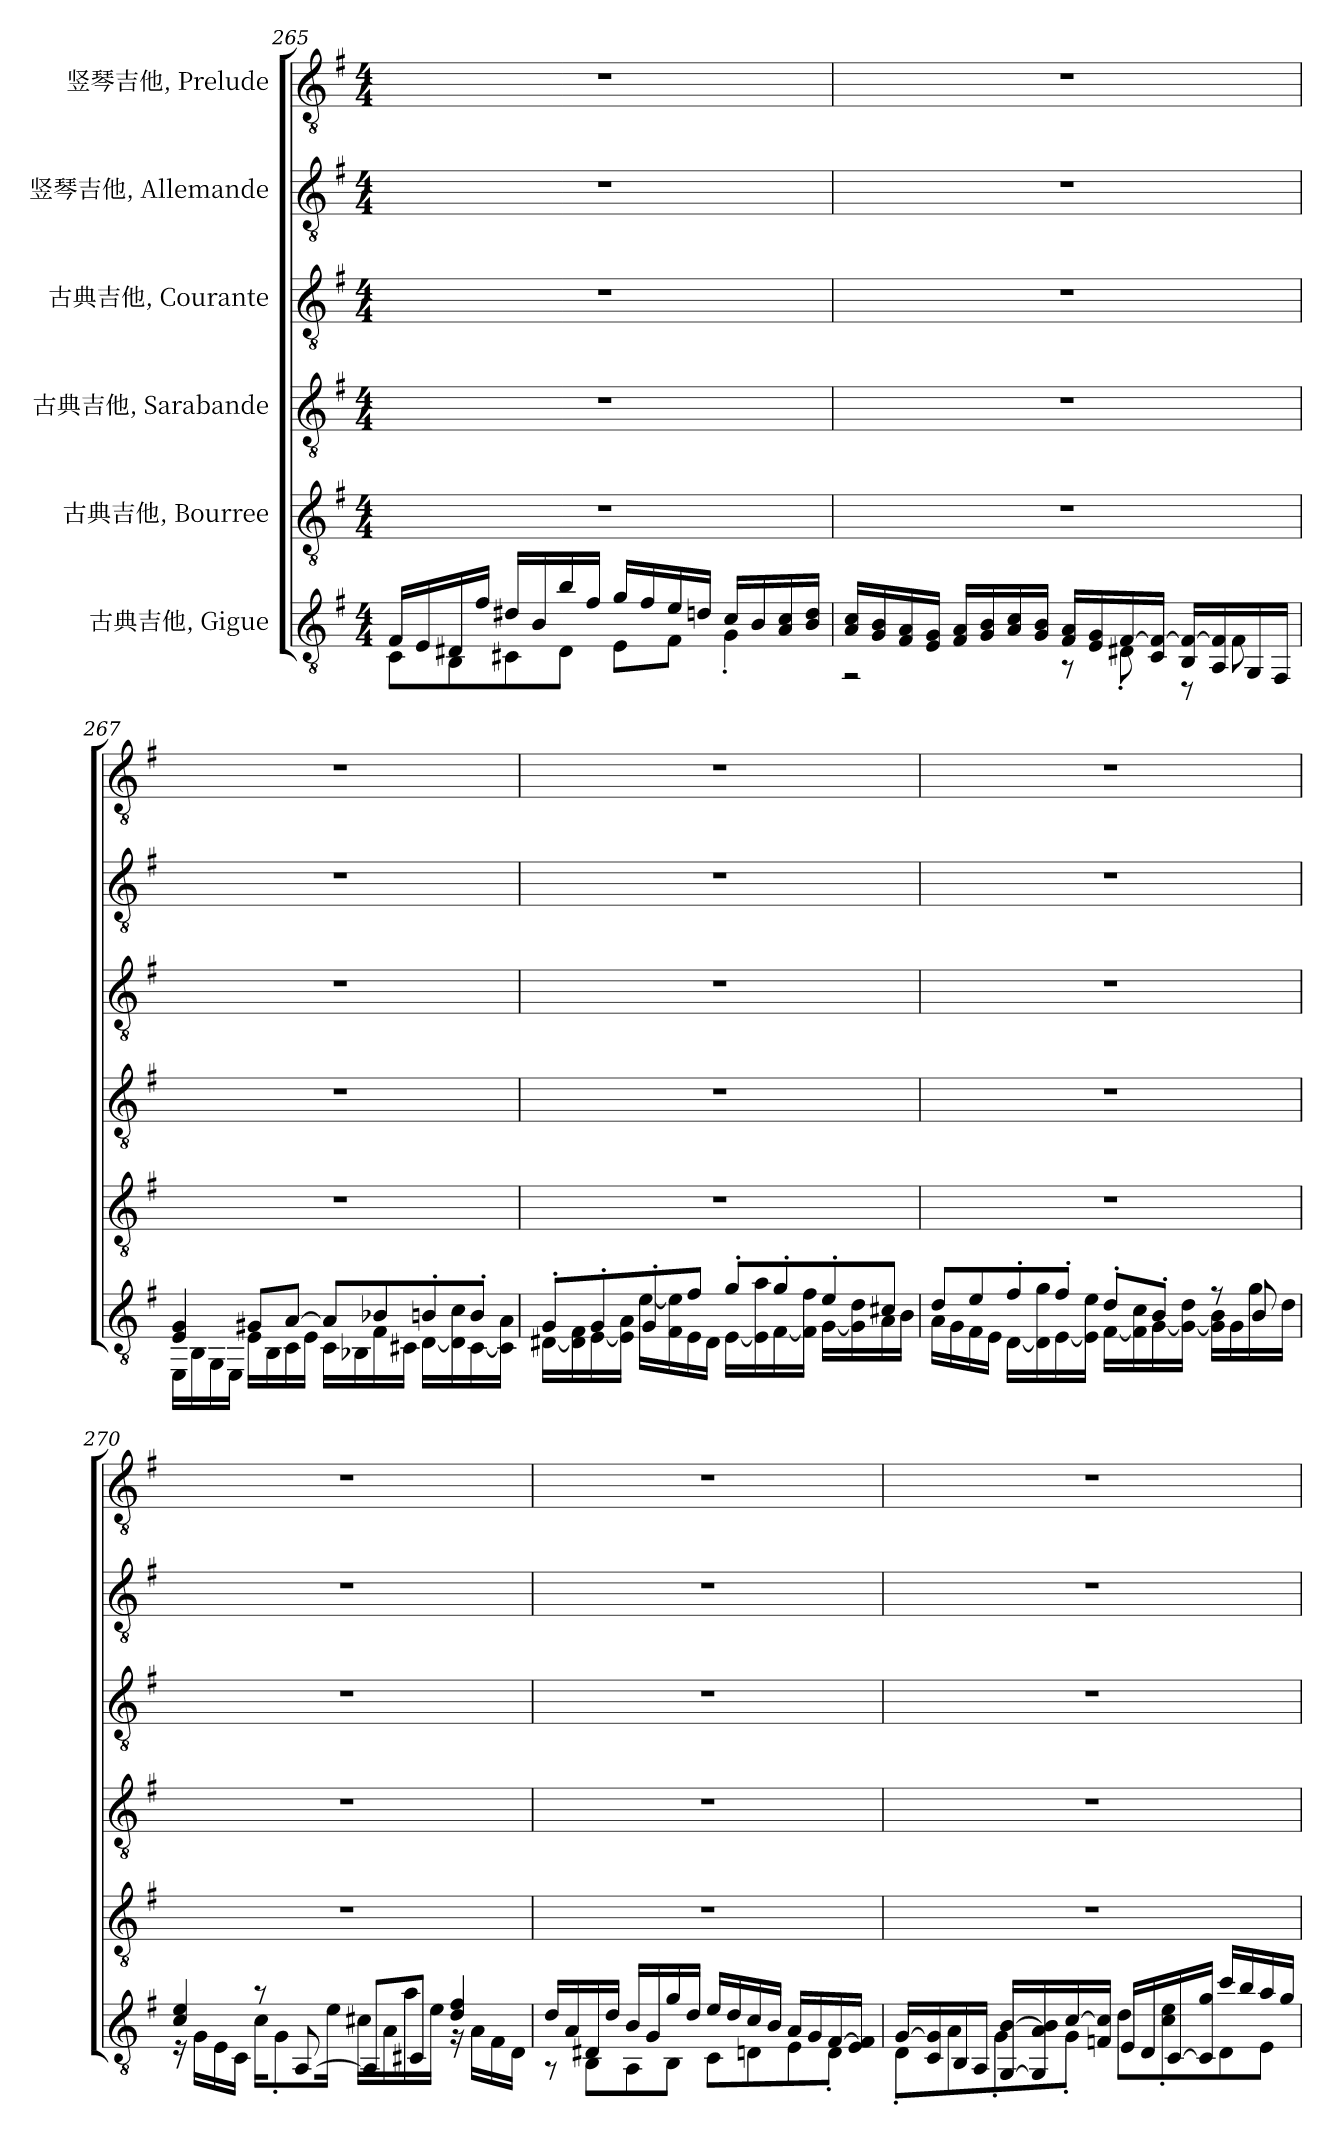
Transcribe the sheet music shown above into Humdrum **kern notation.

**kern	**kern	**kern	**kern	**kern	**kern
*part6	*part5	*part4	*part3	*part2	*part1
*staff6	*staff5	*staff4	*staff3	*staff2	*staff1
*I"古典吉他, Gigue	*I"古典吉他, Bourree	*I"古典吉他, Sarabande	*I"古典吉他, Courante	*I"竖琴吉他, Allemande	*I"竖琴吉他, Prelude
!!LO:LB:g=z
*clefGv2	*clefGv2	*clefGv2	*clefGv2	*clefGv2	*clefGv2
*k[f#]	*k[f#]	*k[f#]	*k[f#]	*k[f#]	*k[f#]
*M4/4	*M4/4	*M4/4	*M4/4	*M4/4	*M4/4
=265	=265	=265	=265	=265	=265
*^	*	*	*	*	*
16F#/LL	8C\L	1r	1r	1r	1r	1r
16E/	.	.	.	.	.	.
16D#X/	8BB\	.	.	.	.	.
16f#/JJ	.	.	.	.	.	.
16d#X/LL	8C#X\	.	.	.	.	.
16B/	.	.	.	.	.	.
16b/	8D#\J	.	.	.	.	.
16f#/JJ	.	.	.	.	.	.
16g/LL	8E\L	.	.	.	.	.
16f#/	.	.	.	.	.	.
16e/	8F#\J	.	.	.	.	.
16dn/JJ	.	.	.	.	.	.
16c/LL	4G'\	.	.	.	.	.
16B/	.	.	.	.	.	.
16A/ 16c/	.	.	.	.	.	.
16B/ 16d/JJ	.	.	.	.	.	.
=266	=266	=266	=266	=266	=266	=266
16A/ 16c/LL	2r	1r	1r	1r	1r	1r
16G/ 16B/	.	.	.	.	.	.
16F#/ 16A/	.	.	.	.	.	.
16E/ 16G/JJ	.	.	.	.	.	.
16F#/ 16A/LL	.	.	.	.	.	.
16G/ 16B/	.	.	.	.	.	.
16A/ 16c/	.	.	.	.	.	.
16G/ 16B/JJ	.	.	.	.	.	.
16F#/ 16A/LL	8r	.	.	.	.	.
16E/ 16G/	.	.	.	.	.	.
[16F#/	8D#X'\	.	.	.	.	.
16C/ 16F#/_JJ	.	.	.	.	.	.
16BB/ 16F#/_LL	8r	.	.	.	.	.
16AA/ 16F#/]	.	.	.	.	.	.
16GG/	8F#\	.	.	.	.	.
16FF#/JJ	.	.	.	.	.	.
!!LO:PB:g=z
=267	=267	=267	=267	=267	=267	=267
4E/ 4G/	16EE\LL	1r	1r	1r	1r	1r
.	16BB\	.	.	.	.	.
.	16GG\	.	.	.	.	.
.	16EE\JJ	.	.	.	.	.
8G#X/L	16E\LL	.	.	.	.	.
.	16BB\	.	.	.	.	.
[8A/J	16C\	.	.	.	.	.
.	16E\JJ	.	.	.	.	.
8A/L]	16C\LL	.	.	.	.	.
.	16BB-X\	.	.	.	.	.
8B-X/	16F#\	.	.	.	.	.
.	16C#X\JJ	.	.	.	.	.
8Bn'/	[16D\LL	.	.	.	.	.
.	16D\] 16c\	.	.	.	.	.
8B'/J	[16C#\	.	.	.	.	.
.	16C#\] 16A\JJ	.	.	.	.	.
!!LO:LB:g=z
=268	=268	=268	=268	=268	=268	=268
8G'/L	[16D#X\LL	1r	1r	1r	1r	1r
.	16D#\] 16F#\	.	.	.	.	.
8G'/	[16E\	.	.	.	.	.
.	16E\] 16A\JJ	.	.	.	.	.
8G'/	[16e\LL	.	.	.	.	.
.	16F#\ 16e\]	.	.	.	.	.
8f#/J	16E\	.	.	.	.	.
.	16D#\JJ	.	.	.	.	.
8g'/L	[16E\LL	.	.	.	.	.
.	16E\] 16a\	.	.	.	.	.
8g'/	[16F#\	.	.	.	.	.
.	16F#\] 16f#\JJ	.	.	.	.	.
8e'/	[16G\LL	.	.	.	.	.
.	16G\] 16d\	.	.	.	.	.
8c#X/J	16A\	.	.	.	.	.
.	16B\JJ	.	.	.	.	.
=269	=269	=269	=269	=269	=269	=269
8d/L	16A\LL	1r	1r	1r	1r	1r
.	16G\	.	.	.	.	.
8e/	16F#\	.	.	.	.	.
.	16E\JJ	.	.	.	.	.
8f#'/	[16D\LL	.	.	.	.	.
.	16D\] 16g\	.	.	.	.	.
8f#'/J	[16E\	.	.	.	.	.
.	16E\] 16e\JJ	.	.	.	.	.
8d'/L	[16F#\LL	.	.	.	.	.
.	16F#\] 16c\	.	.	.	.	.
8B'/J	[16G\	.	.	.	.	.
.	16G\_ 16d\JJ	.	.	.	.	.
8r	16G\] 16B\LL	.	.	.	.	.
.	16G\	.	.	.	.	.
8B/	16g\	.	.	.	.	.
.	16d\JJ	.	.	.	.	.
!!LO:PB:g=z
=270	=270	=270	=270	=270	=270	=270
4c/ 4e/	16r	1r	1r	1r	1r	1r
.	16G\LL	.	.	.	.	.
.	16E\	.	.	.	.	.
.	16C\JJ	.	.	.	.	.
8r	16c\KL	.	.	.	.	.
.	8G'\	.	.	.	.	.
[8AA/	.	.	.	.	.	.
.	16e\Jk	.	.	.	.	.
8AA/L]	16c#X\LL	.	.	.	.	.
.	16A\	.	.	.	.	.
8C#X/J	16a\	.	.	.	.	.
.	16e\JJ	.	.	.	.	.
4d/ 4f#/	16r	.	.	.	.	.
.	16A\LL	.	.	.	.	.
.	16F#\	.	.	.	.	.
.	16D\JJ	.	.	.	.	.
=271	=271	=271	=271	=271	=271	=271
16d/LL	8r	1r	1r	1r	1r	1r
16A/	.	.	.	.	.	.
16D#X/	8BB\L	.	.	.	.	.
16d/JJ	.	.	.	.	.	.
16B/LL	8AA\	.	.	.	.	.
16G/	.	.	.	.	.	.
16g/	8BB\J	.	.	.	.	.
16d/JJ	.	.	.	.	.	.
16e/LL	8C\L	.	.	.	.	.
16d/	.	.	.	.	.	.
16c/	8Dn\	.	.	.	.	.
16B/JJ	.	.	.	.	.	.
16A/LL	8E\	.	.	.	.	.
16G/	.	.	.	.	.	.
[16F#/	8D'\J	.	.	.	.	.
16E/ 16F#/]JJ	.	.	.	.	.	.
!!LO:LB:g=z
=272	=272	=272	=272	=272	=272	=272
[16G/LL	8D'\L	1r	1r	1r	1r	1r
16C/ 16G/]	.	.	.	.	.	.
16BB/	8A\	.	.	.	.	.
16AA/JJ	.	.	.	.	.	.
[16GG/ [16B/LL	8G'\	.	.	.	.	.
16GG/] 16A/ 16B/]	.	.	.	.	.	.
[16c/	8G'\J	.	.	.	.	.
16Fn/ 16c/]JJ	.	.	.	.	.	.
16E/LL	8d\L	.	.	.	.	.
16D/	.	.	.	.	.	.
[16C/	8c\' 8e\'	.	.	.	.	.
16C/] 16g/JJ	.	.	.	.	.	.
16cc/LL	8D\	.	.	.	.	.
16b/	.	.	.	.	.	.
16a/	8E\J	.	.	.	.	.
16g/JJ	.	.	.	.	.	.
*v	*v	*	*	*	*	*
=	=	=	=	=	=
*-	*-	*-	*-	*-	*-
